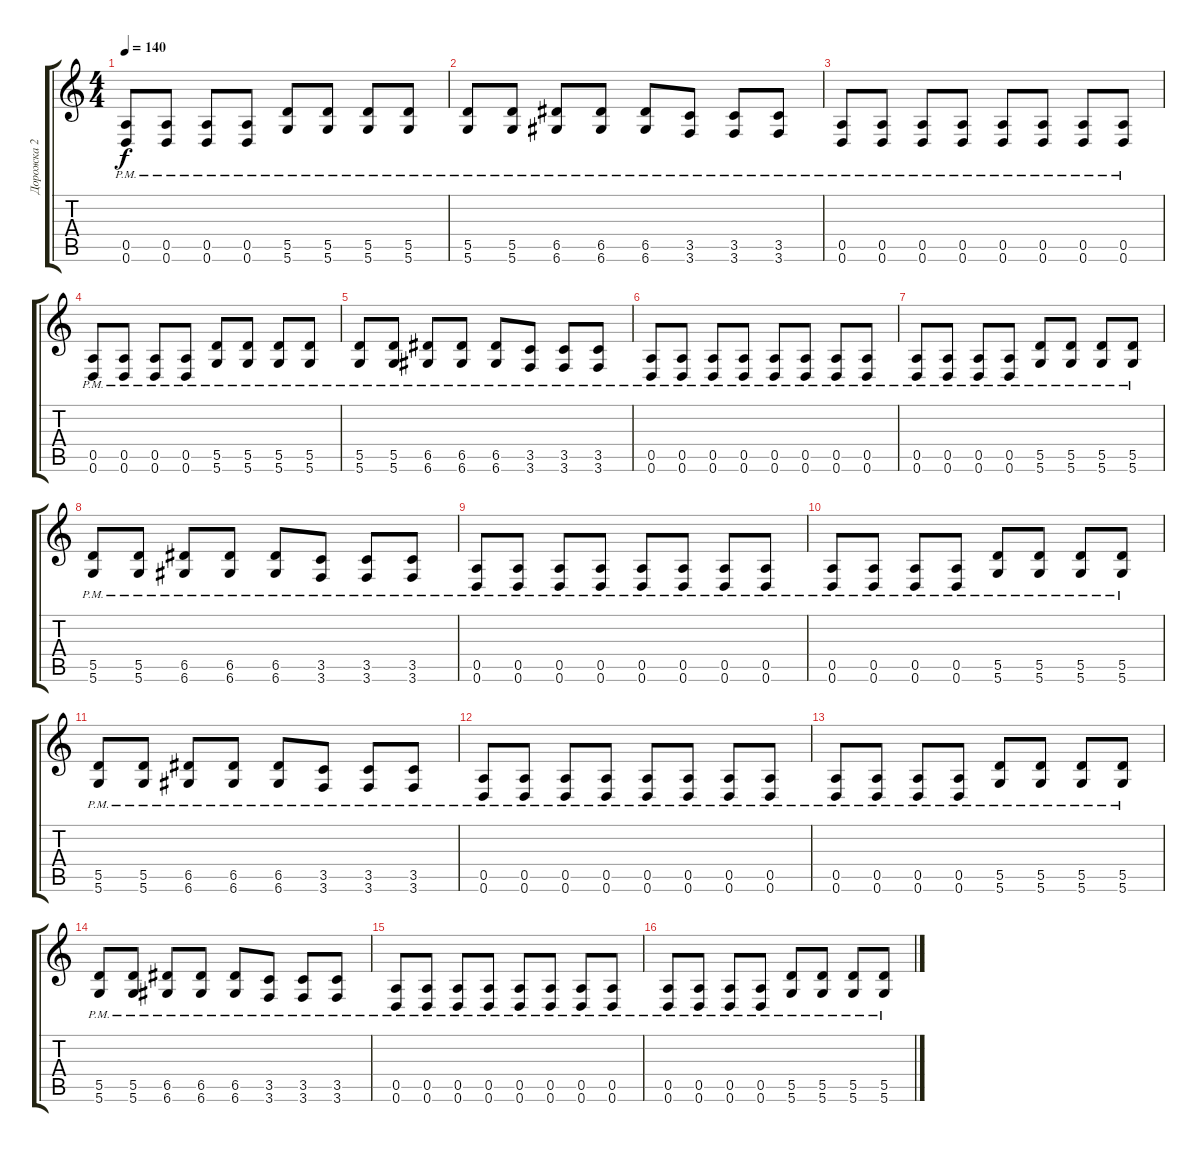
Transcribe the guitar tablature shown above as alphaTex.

\track ("Дорожка 2" "Дорожка 2") {instrument overdrivenguitar}
\staff {score tabs}
\tuning (E4 B3 G3 D3 A2 D2) {hide}
\ts (4 4)
\tempo 140
\clef g2
\ks c
(0.5{pm} 0.6{pm}).8{dy f} (0.5{pm} 0.6{pm}).8 (0.5{pm} 0.6{pm}).8 (0.5{pm} 0.6{pm}).8 (5.5{pm} 5.6{pm}).8 (5.5{pm} 5.6{pm}).8 (5.5{pm} 5.6{pm}).8 (5.5{pm} 5.6{pm}).8 |
(5.5{pm} 5.6{pm}).8 (5.5{pm} 5.6{pm}).8 (6.5{pm} 6.6{pm}).8 (6.5{pm} 6.6{pm}).8 (6.5{pm} 6.6{pm}).8 (3.5{pm} 3.6{pm}).8 (3.5{pm} 3.6{pm}).8 (3.5{pm} 3.6{pm}).8 |
(0.5{pm} 0.6{pm}).8 (0.5{pm} 0.6{pm}).8 (0.5{pm} 0.6{pm}).8 (0.5{pm} 0.6{pm}).8 (0.5{pm} 0.6{pm}).8 (0.5{pm} 0.6{pm}).8 (0.5{pm} 0.6{pm}).8 (0.5{pm} 0.6{pm}).8 |
(0.5{pm} 0.6{pm}).8 (0.5{pm} 0.6{pm}).8 (0.5{pm} 0.6{pm}).8 (0.5{pm} 0.6{pm}).8 (5.5{pm} 5.6{pm}).8 (5.5{pm} 5.6{pm}).8 (5.5{pm} 5.6{pm}).8 (5.5{pm} 5.6{pm}).8 |
(5.5{pm} 5.6{pm}).8 (5.5{pm} 5.6{pm}).8 (6.5{pm} 6.6{pm}).8 (6.5{pm} 6.6{pm}).8 (6.5{pm} 6.6{pm}).8 (3.5{pm} 3.6{pm}).8 (3.5{pm} 3.6{pm}).8 (3.5{pm} 3.6{pm}).8 |
(0.5{pm} 0.6{pm}).8 (0.5{pm} 0.6{pm}).8 (0.5{pm} 0.6{pm}).8 (0.5{pm} 0.6{pm}).8 (0.5{pm} 0.6{pm}).8 (0.5{pm} 0.6{pm}).8 (0.5{pm} 0.6{pm}).8 (0.5{pm} 0.6{pm}).8 |
(0.5{pm} 0.6{pm}).8 (0.5{pm} 0.6{pm}).8 (0.5{pm} 0.6{pm}).8 (0.5{pm} 0.6{pm}).8 (5.5{pm} 5.6{pm}).8 (5.5{pm} 5.6{pm}).8 (5.5{pm} 5.6{pm}).8 (5.5{pm} 5.6{pm}).8 |
(5.5{pm} 5.6{pm}).8 (5.5{pm} 5.6{pm}).8 (6.5{pm} 6.6{pm}).8 (6.5{pm} 6.6{pm}).8 (6.5{pm} 6.6{pm}).8 (3.5{pm} 3.6{pm}).8 (3.5{pm} 3.6{pm}).8 (3.5{pm} 3.6{pm}).8 |
(0.5{pm} 0.6{pm}).8 (0.5{pm} 0.6{pm}).8 (0.5{pm} 0.6{pm}).8 (0.5{pm} 0.6{pm}).8 (0.5{pm} 0.6{pm}).8 (0.5{pm} 0.6{pm}).8 (0.5{pm} 0.6{pm}).8 (0.5{pm} 0.6{pm}).8 |
(0.5{pm} 0.6{pm}).8 (0.5{pm} 0.6{pm}).8 (0.5{pm} 0.6{pm}).8 (0.5{pm} 0.6{pm}).8 (5.5{pm} 5.6{pm}).8 (5.5{pm} 5.6{pm}).8 (5.5{pm} 5.6{pm}).8 (5.5{pm} 5.6{pm}).8 |
(5.5{pm} 5.6{pm}).8 (5.5{pm} 5.6{pm}).8 (6.5{pm} 6.6{pm}).8 (6.5{pm} 6.6{pm}).8 (6.5{pm} 6.6{pm}).8 (3.5{pm} 3.6{pm}).8 (3.5{pm} 3.6{pm}).8 (3.5{pm} 3.6{pm}).8 |
(0.5{pm} 0.6{pm}).8 (0.5{pm} 0.6{pm}).8 (0.5{pm} 0.6{pm}).8 (0.5{pm} 0.6{pm}).8 (0.5{pm} 0.6{pm}).8 (0.5{pm} 0.6{pm}).8 (0.5{pm} 0.6{pm}).8 (0.5{pm} 0.6{pm}).8 |
(0.5{pm} 0.6{pm}).8 (0.5{pm} 0.6{pm}).8 (0.5{pm} 0.6{pm}).8 (0.5{pm} 0.6{pm}).8 (5.5{pm} 5.6{pm}).8 (5.5{pm} 5.6{pm}).8 (5.5{pm} 5.6{pm}).8 (5.5{pm} 5.6{pm}).8 |
(5.5{pm} 5.6{pm}).8 (5.5{pm} 5.6{pm}).8 (6.5{pm} 6.6{pm}).8 (6.5{pm} 6.6{pm}).8 (6.5{pm} 6.6{pm}).8 (3.5{pm} 3.6{pm}).8 (3.5{pm} 3.6{pm}).8 (3.5{pm} 3.6{pm}).8 |
(0.5{pm} 0.6{pm}).8 (0.5{pm} 0.6{pm}).8 (0.5{pm} 0.6{pm}).8 (0.5{pm} 0.6{pm}).8 (0.5{pm} 0.6{pm}).8 (0.5{pm} 0.6{pm}).8 (0.5{pm} 0.6{pm}).8 (0.5{pm} 0.6{pm}).8 |
(0.5{pm} 0.6{pm}).8 (0.5{pm} 0.6{pm}).8 (0.5{pm} 0.6{pm}).8 (0.5{pm} 0.6{pm}).8 (5.5{pm} 5.6{pm}).8 (5.5{pm} 5.6{pm}).8 (5.5{pm} 5.6{pm}).8 (5.5{pm} 5.6{pm}).8
